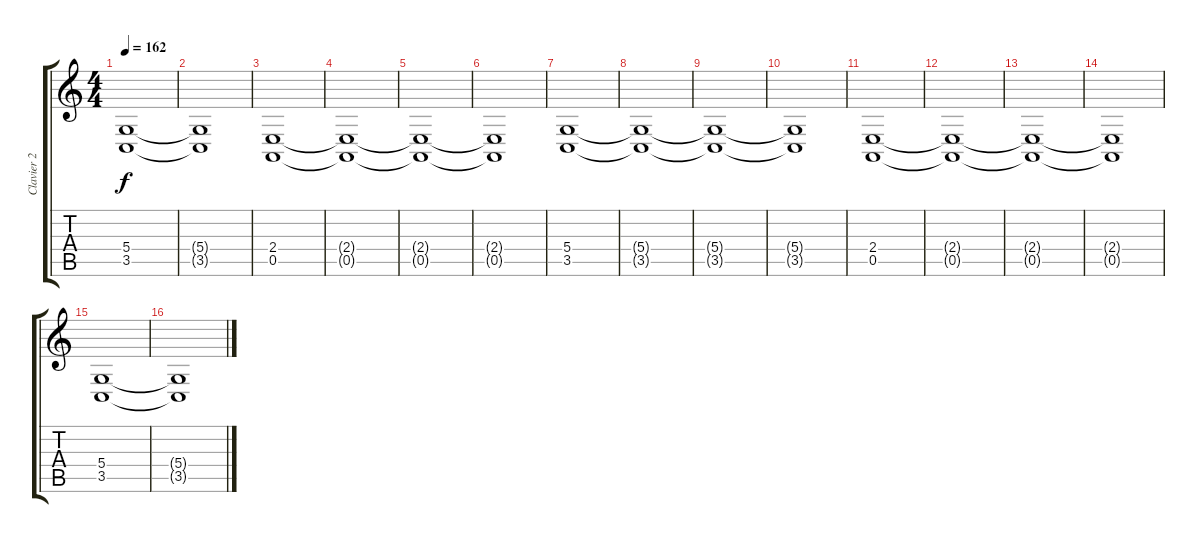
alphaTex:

\track ("Clavier 2" "Clavier 2") {instrument lead2sawtooth}
\staff {score tabs}
\tuning (E4 B3 G3 D3 A2 D2) {hide}
\ts (4 4)
\tempo 162
\clef g2
\ks c
(5.4{t} 3.5{t}).1{dy f} |
(5.4{t} 3.5{t}).1 |
(2.4 0.5).1 |
(2.4{t} 0.5{t}).1 |
(2.4{t} 0.5{t}).1 |
(2.4{t} 0.5{t}).1 |
(5.4 3.5).1 |
(5.4{t} 3.5{t}).1 |
(5.4{t} 3.5{t}).1 |
(5.4{t} 3.5{t}).1 |
(2.4 0.5).1 |
(2.4{t} 0.5{t}).1 |
(2.4{t} 0.5{t}).1 |
(2.4{t} 0.5{t}).1 |
(5.4 3.5).1 |
(5.4{t} 3.5{t}).1
